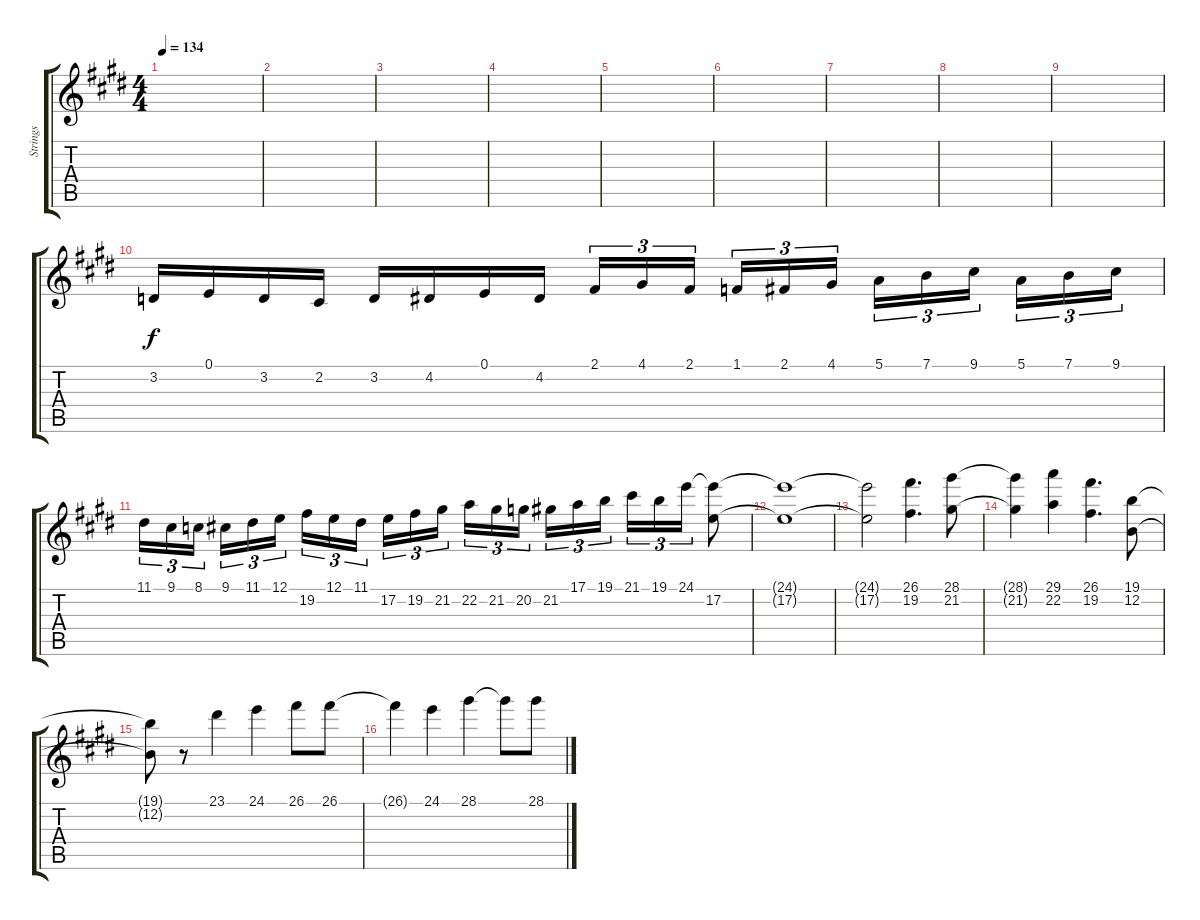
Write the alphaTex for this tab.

\track ("Strings" "Strings") {instrument stringensemble2}
\staff {score tabs}
\tuning (E4 B3 G3 D3 A2 E2) {hide}
\ts (4 4)
\tempo 134
\clef g2
\ks e
|
|
|
|
|
|
|
|
|
3.2.16{volume 11} 0.1.16 3.2.16 2.2.16 3.2.16 4.2.16 0.1.16 4.2.16 2.1.16{tu (3 2)} 4.1.16{tu (3 2)} 2.1.16{tu (3 2) beam splitsecondary} 1.1.16{tu (3 2)} 2.1.16{tu (3 2)} 4.1.16{tu (3 2)} 5.1.16{tu (3 2)} 7.1.16{tu (3 2)} 9.1.16{tu (3 2) beam splitsecondary} 5.1.16{tu (3 2)} 7.1.16{tu (3 2)} 9.1.16{tu (3 2)} |
11.1.16{tu (3 2)} 9.1.16{tu (3 2)} 8.1.16{tu (3 2) beam splitsecondary} 9.1.16{tu (3 2)} 11.1.16{tu (3 2)} 12.1.16{tu (3 2)} 19.2.16{tu (3 2)} 12.1.16{tu (3 2)} 11.1.16{tu (3 2) beam splitsecondary} 17.2.16{tu (3 2)} 19.2.16{tu (3 2)} 21.2.16{tu (3 2)} 22.2.16{tu (3 2)} 21.2.16{tu (3 2)} 20.2.16{tu (3 2) beam splitsecondary} 21.2.16{tu (3 2)} 17.1.16{tu (3 2)} 19.1.16{tu (3 2)} 21.1.16{tu (3 2)} 19.1.16{tu (3 2)} 24.1.16{tu (3 2)} (24.1{t} 17.2).8 |
(24.1{t} 17.2{t}).1{volume 8} |
(24.1{t} 17.2{t}).2 (26.1 19.2).4{d} (28.1 21.2).8 |
(28.1{t} 21.2{t}).4 (29.1 22.2).4 (26.1 19.2).4{d} (19.1 12.2).8 |
(19.1{t} 12.2{t}).8 r.8 23.1.4 24.1.4 26.1.8 26.1.8 |
26.1{t}.4 24.1.4 28.1.4 28.1{t}.8 28.1.8
